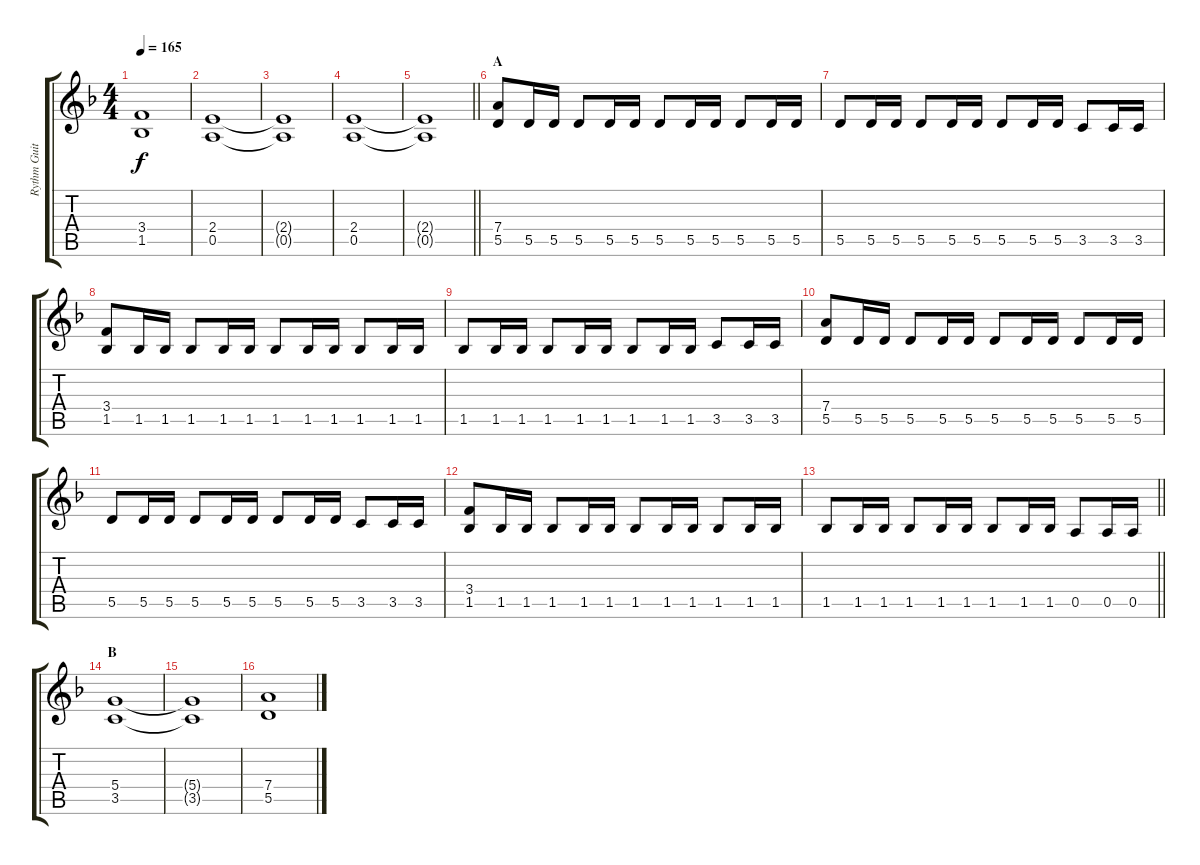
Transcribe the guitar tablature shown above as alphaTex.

\track ("Rythm Guitar I" "Rythm Guit") {instrument distortionguitar}
\staff {score tabs}
\tuning (E4 B3 G3 D3 A2 E2) {hide}
\ts (4 4)
\tempo 165
\clef g2
\ks f
(3.4{t} 1.5{t}).1{dy f} |
(2.4 0.5).1 |
(2.4{t} 0.5{t}).1 |
(2.4 0.5).1 |
\barLineRight lightlight
(2.4{t} 0.5{t}).1 |
\section ("" "A")
(7.4 5.5).8 5.5.16 5.5.16 5.5.8 5.5.16 5.5.16 5.5.8 5.5.16 5.5.16 5.5.8 5.5.16 5.5.16 |
5.5.8 5.5.16 5.5.16 5.5.8 5.5.16 5.5.16 5.5.8 5.5.16 5.5.16 3.5.8 3.5.16 3.5.16 |
(3.4 1.5).8 1.5.16 1.5.16 1.5.8 1.5.16 1.5.16 1.5.8 1.5.16 1.5.16 1.5.8 1.5.16 1.5.16 |
1.5.8 1.5.16 1.5.16 1.5.8 1.5.16 1.5.16 1.5.8 1.5.16 1.5.16 3.5.8 3.5.16 3.5.16 |
(7.4 5.5).8 5.5.16 5.5.16 5.5.8 5.5.16 5.5.16 5.5.8 5.5.16 5.5.16 5.5.8 5.5.16 5.5.16 |
5.5.8 5.5.16 5.5.16 5.5.8 5.5.16 5.5.16 5.5.8 5.5.16 5.5.16 3.5.8 3.5.16 3.5.16 |
(3.4 1.5).8 1.5.16 1.5.16 1.5.8 1.5.16 1.5.16 1.5.8 1.5.16 1.5.16 1.5.8 1.5.16 1.5.16 |
\barLineRight lightlight
1.5.8 1.5.16 1.5.16 1.5.8 1.5.16 1.5.16 1.5.8 1.5.16 1.5.16 0.5.8 0.5.16 0.5.16 |
\section ("" "B")
(5.4 3.5).1 |
(5.4{t} 3.5{t}).1 |
(7.4 5.5).1
